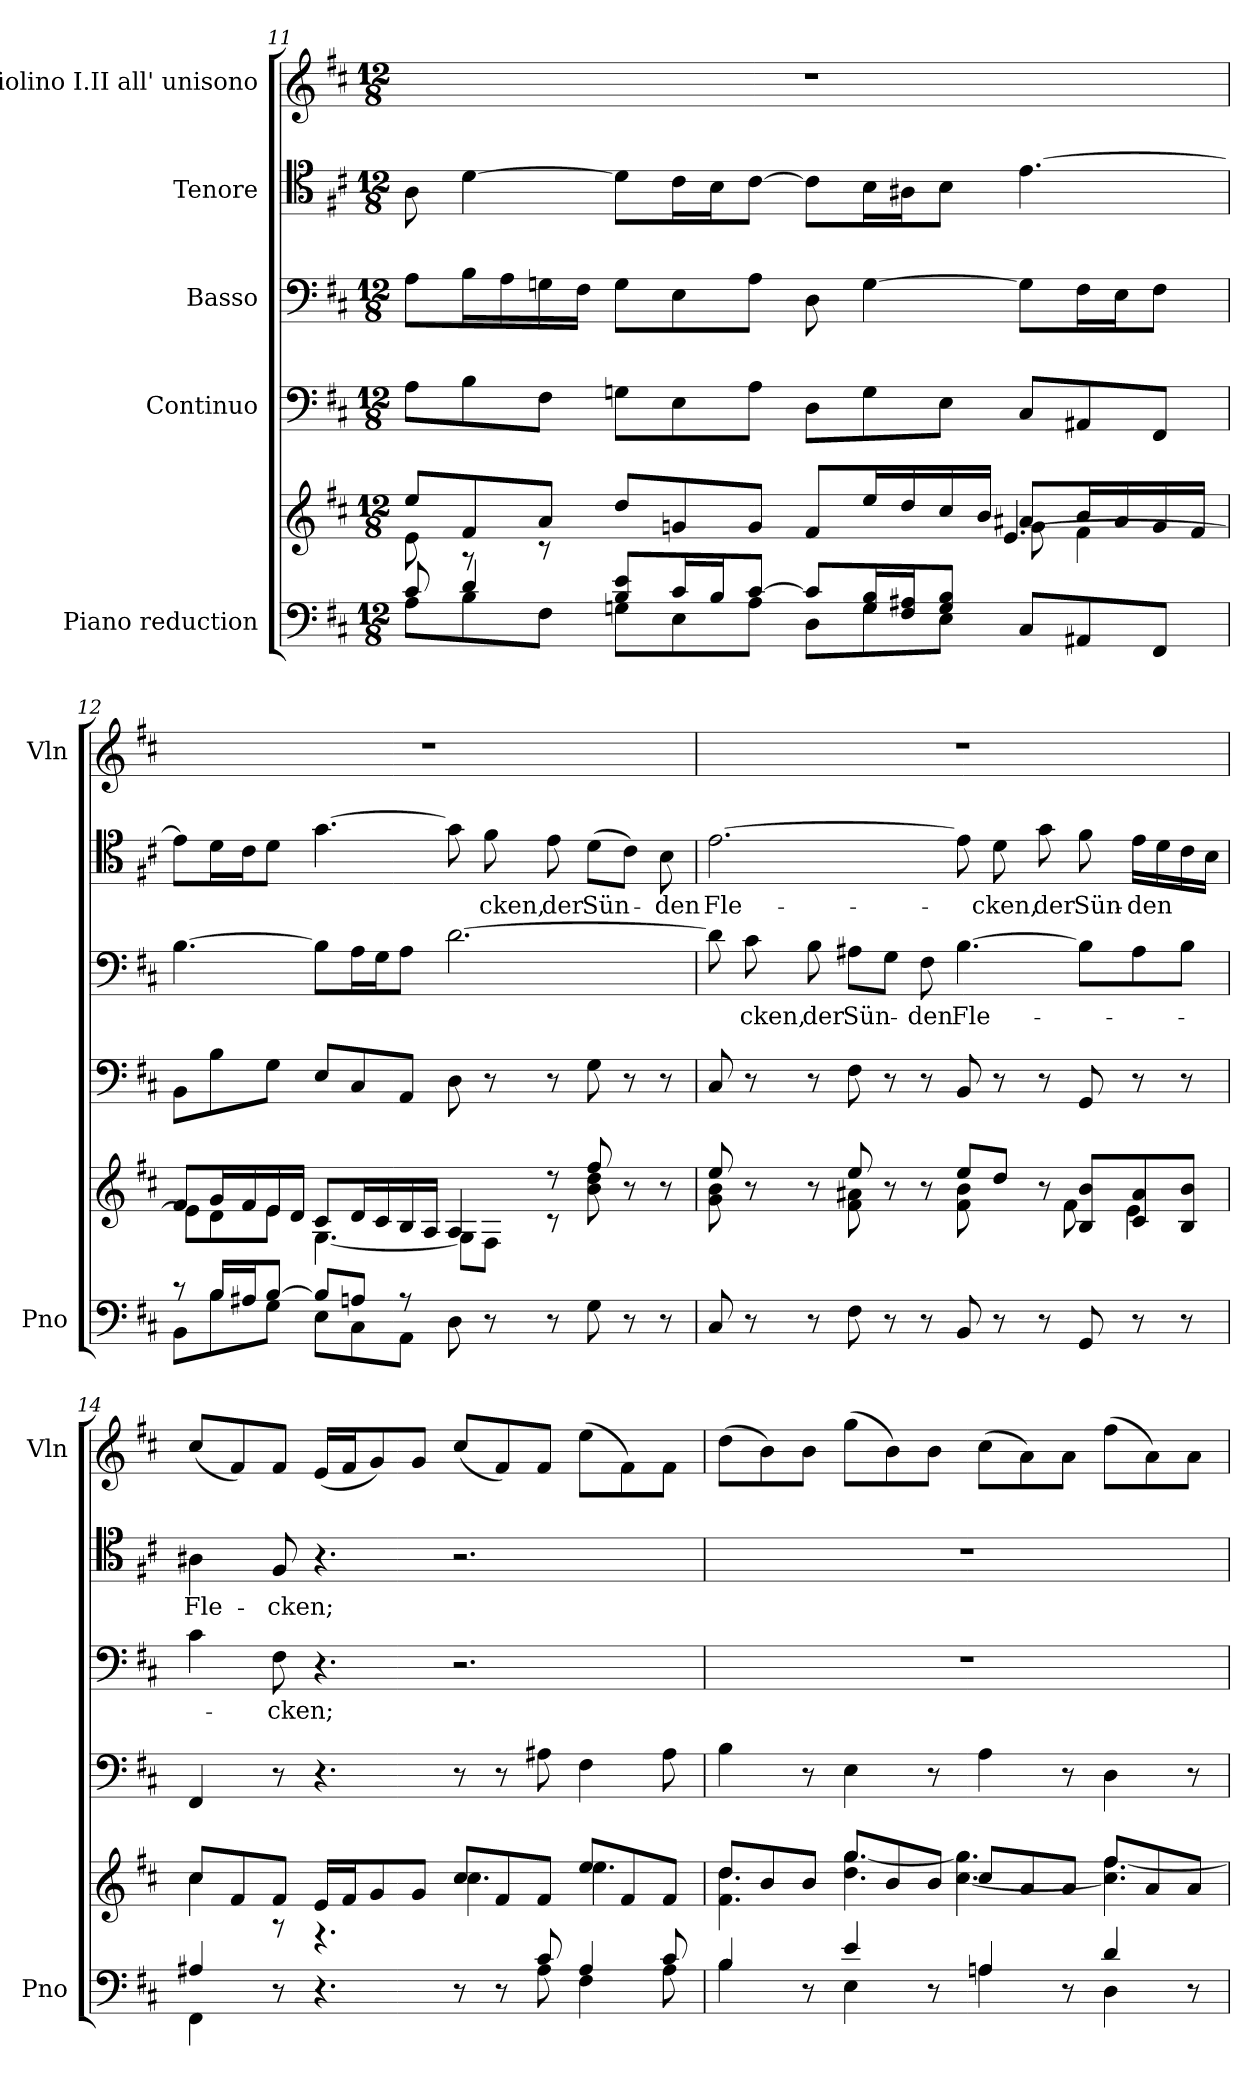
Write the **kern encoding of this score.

**kern	**kern	**kern	**kern	**text	**kern	**text	**kern	**dynam
*part5	*part5	*part4	*part3	*part3	*part2	*part2	*part1	*part1
*staff6	*staff5	*staff4	*staff3	*staff3	*staff2	*staff2	*staff1	*staff1
*I"Piano reduction	*	*I"Continuo	*I"Basso	*	*I"Tenore	*	*I"Violino I.II all' unisono	*
*I'Pno	*	*	*	*	*	*	*I'Vln	*
*clefF4	*clefG2	*clefF4	*clefF4	*	*clefC4	*	*clefG2	*
*k[f#c#]	*k[f#c#]	*k[f#c#]	*k[f#c#]	*	*k[f#c#]	*	*k[f#c#]	*
*M12/8	*M12/8	*M12/8	*M12/8	*	*M12/8	*	*M12/8	*
=11	=11	=11	=11	=11	=11	=11	=11	=11
*^	*^	*	*	*	*	*	*	*
*	*	*	*^	*	*	*	*	*	*	*
8c#/	8A\L	8ee/L	8e\	8ryy	8A\L	8A\L	.	8A\	.	1.r	.
*	*	*	*v	*v	*	*	*	*	*	*	*
4d/	8B\	8f#/	8r	8B\	16B\L	.	[4d\	.	.	.
.	.	.	.	.	16A\	.	.	.	.	.
.	8F#\J	8a/J	8r	8F#\J	16Gn\	.	.	.	.	.
.	.	.	.	.	16F#\JJ	.	.	.	.	.
8B/ 8e/L	8Gn\L	8dd/L	4.ryy	8Gn\L	8G\L	.	8d\L]	.	.	.
16c#/L	8E\	8gn/	.	8E\	8E\	.	16c#\L	.	.	.
16B/J	.	.	.	.	.	.	16B\J	.	.	.
[8c#/J	8A\J	8g/J	.	8A\J	8A\J	.	[8c#\J	.	.	.
8c#/L]	8D\L	8f#/L	4.ryy	8D\L	8D\	.	8c#\L]	.	.	.
16G/ 16B/L	8G\	16ee/L	.	8G\	[4G\	.	16B\L	.	.	.
16F#/ 16A#X/J	.	16dd/	.	.	.	.	16A#X\J	.	.	.
8G/ 8B/J	8E\J	16cc#/	.	8E\J	.	.	8B\J	.	.	.
.	.	16b/JJ	.	.	.	.	.	.	.	.
*	*	*	*^	*	*	*	*	*	*	*
4.ryy	8C#/L	8a#X/L	8g\	[<4.e/	8C#/L	8G\L]	.	[4.e\	.	.	.
.	8AA#X/	16b/L	4f#\	.	8AA#X/	16F#\L	.	.	.	.	.
.	.	16a#/	.	.	.	16E\J	.	.	.	.	.
.	8FF#/J	16g/	.	.	8FF#/J	8F#\J	.	.	.	.	.
.	.	16f#/JJ	.	.	.	.	.	.	.	.	.
*	*	*	*v	*v	*	*	*	*	*	*	*
=12	=12	=12	=12	=12	=12	=12	=12	=12	=12	=12
8r	8BB\L	8f#/L	8e\L]	8BB\L	[4.B\	.	8e\L]	.	1.r	.
16B/LL	8B\	16g/L	8d\	8B\	.	.	16d\L	.	.	.
16A#X/J	.	16f#/	.	.	.	.	16c#\J	.	.	.
[8B/J	8G\J	16e/	8e\J	8G\J	.	.	8d\J	.	.	.
.	.	16d/JJ	.	.	.	.	.	.	.	.
8B/L]	8E\L	8c#/L	[4.G\	8E/L	8B\L]	.	[4.g\	.	.	.
8An/J	8C#\	16d/L	.	8C#/	16A\L	.	.	.	.	.
.	.	16c#/	.	.	16G\J	.	.	.	.	.
8r	8AA\J	16B/	.	8AA/J	8A\J	.	.	.	.	.
.	.	16A/JJ	.	.	.	.	.	.	.	.
8D\	2.ryy	4A/	8G\L]	8D\	[2.d\	.	8g\]	.	.	.
!	!	!	!	!	!	!	!	!LO:LY:b	!	!
8r	.	.	8F#\J	8r	.	.	8f#\	-cken,	.	.
!	!	!	!	!	!	!	!	!LO:LY:b	!	!
8r	.	8r	8r	8r	.	.	8e\	der	.	.
!	!	!	!	!	!	!	!	!LO:LY:b	!	!
8G\	.	8ff#/	8b\ 8dd\	8G\	.	.	(8d\L	Sün-	.	.
8r	.	8r	8ryy	8r	.	.	8c#\J)	.	.	.
!	!	!	!	!	!	!	!	!LO:LY:b	!	!
8r	.	8r	8ryy	8r	.	.	8B\	-den	.	.
*v	*v	*	*	*	*	*	*	*	*	*
!!LO:PB:g=z
=13	=13	=13	=13	=13	=13	=13	=13	=13	=13
!	!	!	!	!	!	!	!LO:LY:b	!	!
8C#/	8ee/	8g\ 8b\	8C#/	8d\]	.	[2.e\	Fle-	1.r	.
!	!	!	!	!	!LO:LY:b	!	!	!	!
8r	8r	8ryy	8r	8c#\	-cken,	.	.	.	.
!	!	!	!	!	!LO:LY:b	!	!	!	!
8r	8r	8ryy	8r	8B\	der	.	.	.	.
!	!	!	!	!	!LO:LY:b	!	!	!	!
8F#\	8ee/	8f#\ 8a#X\	8F#\	8A#X\L	Sün-	.	.	.	.
8r	8r	8ryy	8r	8G\J	.	.	.	.	.
!	!	!	!	!	!LO:LY:b	!	!	!	!
8r	8r	8ryy	8r	8F#\	-den	.	.	.	.
!	!	!	!	!	!LO:LY:b	!	!	!	!
8BB/	8ee/L	8f#\ 8b\	8BB/	[4.B\	Fle-	8e\]	.	.	.
!	!	!	!	!	!	!	!LO:LY:b	!	!
8r	8dd/J	8ryy	8r	.	.	8d\	-cken,	.	.
!	!	!	!	!	!	!	!LO:LY:b	!	!
8r	8r	8ryy	8r	.	.	8g\	der	.	.
!	!	!	!	!	!	!	!LO:LY:b	!	!
8GG/	8B/ 8b/L	8f#\	8GG/	8B\L]	.	8f#\	Sün-	.	.
!	!	!	!	!	!	!	!LO:LY:b	!	!
8r	8c#/ 8a#/	4e\	8r	8A#\	.	16e\LL	-den	.	.
.	.	.	.	.	.	16d\	.	.	.
8r	8B/ 8b/J	.	8r	8B\J	.	16c#\	.	.	.
.	.	.	.	.	.	16B\JJ	.	.	.
=14	=14	=14	=14	=14	=14	=14	=14	=14	=14
*^	*	*	*	*	*	*	*	*	*
!	!	!	!	!	!	!	!	!LO:LY:b	!	!LO:DY:b
4A#X/	4FF#\	8cc#/L	4cc#\	4FF#/	4c#\	.	4A#X\	Fle-	(8cc#/L	other-dynamics
.	.	8f#/	.	.	.	.	.	.	8f#/)	.
!	!	!	!	!	!	!LO:LY:b	!	!LO:LY:b	!	!
8r	8ryy	8f#/J	8r	8r	8F#\	-cken;	8F#/	-cken;	8f#/J	.
4.r	4.ryy	16e/LL	4.r	4.r	4.r	.	4.r	.	(16e/LL	.
.	.	16f#/J	.	.	.	.	.	.	16f#/J	.
.	.	8g/	.	.	.	.	.	.	8g/)	.
.	.	8g/J	.	.	.	.	.	.	8g/J	.
8r	8ryy	8cc#/L	4.cc#\	8r	2.r	.	2.r	.	(8cc#/L	.
8r	8ryy	8f#/	.	8r	.	.	.	.	8f#/)	.
8c#/	8A#\	8f#/J	.	8A#X\	.	.	.	.	8f#/J	.
4A#/	4F#\	8ee/L	4.ee\	4F#\	.	.	.	.	(8ee\L	.
.	.	8f#/	.	.	.	.	.	.	8f#\)	.
8c#/	8A#\	8f#/J	.	8A#\	.	.	.	.	8f#\J	.
=15	=15	=15	=15	=15	=15	=15	=15	=15	=15	=15
4B/	4B\	8dd/L	4.f#\ 4.dd\	4B\	1.r	.	1.r	.	(8dd\L	.
.	.	8b/	.	.	.	.	.	.	8b\)	.
8r	8ryy	8b/J	.	8r	.	.	.	.	8b\J	.
4e/	4E\	8gg/L	4.dd\ [4.gg\	4E\	.	.	.	.	(8gg\L	.
.	.	8b/	.	.	.	.	.	.	8b\)	.
8r	8ryy	8b/J	.	8r	.	.	.	.	8b\J	.
4An/	4A\	8cc#/L	[4.cc#\ 4.gg\]	4A\	.	.	.	.	(8cc#\L	.
.	.	8a/	.	.	.	.	.	.	8a\)	.
8r	8ryy	8a/J	.	8r	.	.	.	.	8a\J	.
4d/	4D\	8ff#/L	4.cc#\] [4.ff#\	4D\	.	.	.	.	(8ff#\L	.
.	.	8a/	.	.	.	.	.	.	8a\)	.
8r	8ryy	8a/J	.	8r	.	.	.	.	8a\J	.
*v	*v	*	*	*	*	*	*	*	*	*
*	*v	*v	*	*	*	*	*	*	*
=	=	=	=	=	=	=	=	=
*-	*-	*-	*-	*-	*-	*-	*-	*-
